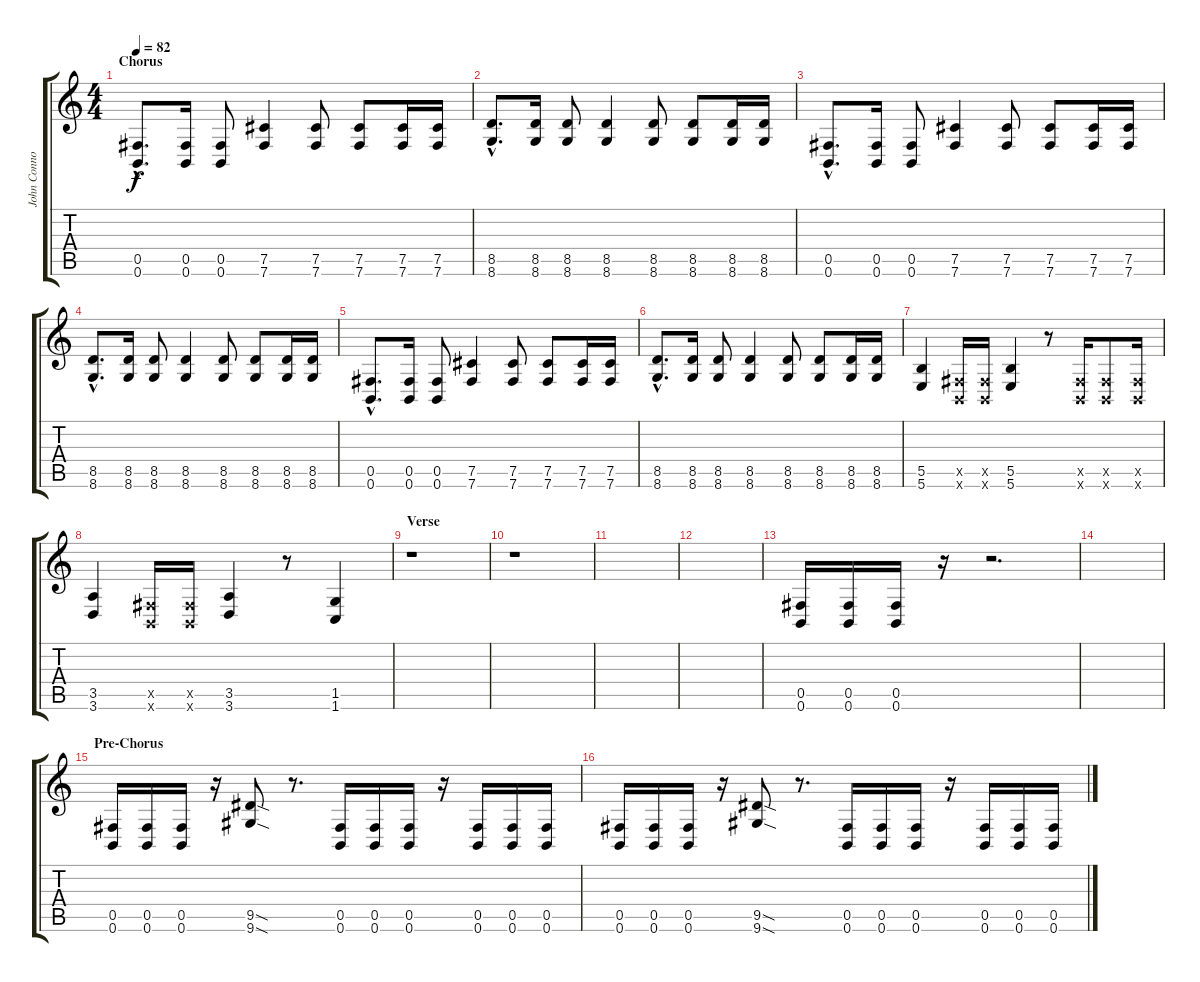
\track ("John Connolly" "John Conno") {instrument overdrivenguitar}
\staff {score tabs}
\tuning (Db4 Ab3 E3 B2 Gb2 B1) {hide}
\ts (4 4)
\section ("" "Chorus")
\tempo 82
\clef g2
\ks c
(0.5{hac} 0.6{hac}).8{d dy f} (0.5 0.6).16 (0.5 0.6).8 (7.5 7.6).4 (7.5 7.6).8 (7.5 7.6).8 (7.5 7.6).16 (7.5 7.6).16 |
(8.5{hac} 8.6{hac}).8{d} (8.5 8.6).16 (8.5 8.6).8 (8.5 8.6).4 (8.5 8.6).8 (8.5 8.6).8 (8.5 8.6).16 (8.5 8.6).16 |
(0.5{hac} 0.6{hac}).8{d} (0.5 0.6).16 (0.5 0.6).8 (7.5 7.6).4 (7.5 7.6).8 (7.5 7.6).8 (7.5 7.6).16 (7.5 7.6).16 |
(8.5{hac} 8.6{hac}).8{d} (8.5 8.6).16 (8.5 8.6).8 (8.5 8.6).4 (8.5 8.6).8 (8.5 8.6).8 (8.5 8.6).16 (8.5 8.6).16 |
(0.5{hac} 0.6{hac}).8{d} (0.5 0.6).16 (0.5 0.6).8 (7.5 7.6).4 (7.5 7.6).8 (7.5 7.6).8 (7.5 7.6).16 (7.5 7.6).16 |
(8.5{hac} 8.6{hac}).8{d} (8.5 8.6).16 (8.5 8.6).8 (8.5 8.6).4 (8.5 8.6).8 (8.5 8.6).8 (8.5 8.6).16 (8.5 8.6).16 |
(5.5 5.6).4 (0.5{x} 0.6{x}).16 (0.5{x} 0.6{x}).16 (5.5 5.6).4 r.8 (0.5{x} 0.6{x}).16 (0.5{x} 0.6{x}).8 (0.5{x} 0.6{x}).16 |
(3.5 3.6).4 (0.5{x} 0.6{x}).16 (0.5{x} 0.6{x}).16 (3.5 3.6).4 r.8 (1.5 1.6).4 |
\section ("" "Verse")
r.1 |
r.1 |
|
|
(0.5 0.6).16 (0.5 0.6).16 (0.5 0.6).16 r.16 r.2{d} |
|
\section ("" "Pre-Chorus")
(0.5 0.6).16 (0.5 0.6).16 (0.5 0.6).16 r.16 (9.5{sod} 9.6{sod}).8 r.8{d} (0.5 0.6).16 (0.5 0.6).16 (0.5 0.6).16 r.16 (0.5 0.6).16 (0.5 0.6).16 (0.5 0.6).16 |
(0.5 0.6).16 (0.5 0.6).16 (0.5 0.6).16 r.16 (9.5{sod} 9.6{sod}).8 r.8{d} (0.5 0.6).16 (0.5 0.6).16 (0.5 0.6).16 r.16 (0.5 0.6).16 (0.5 0.6).16 (0.5 0.6).16
